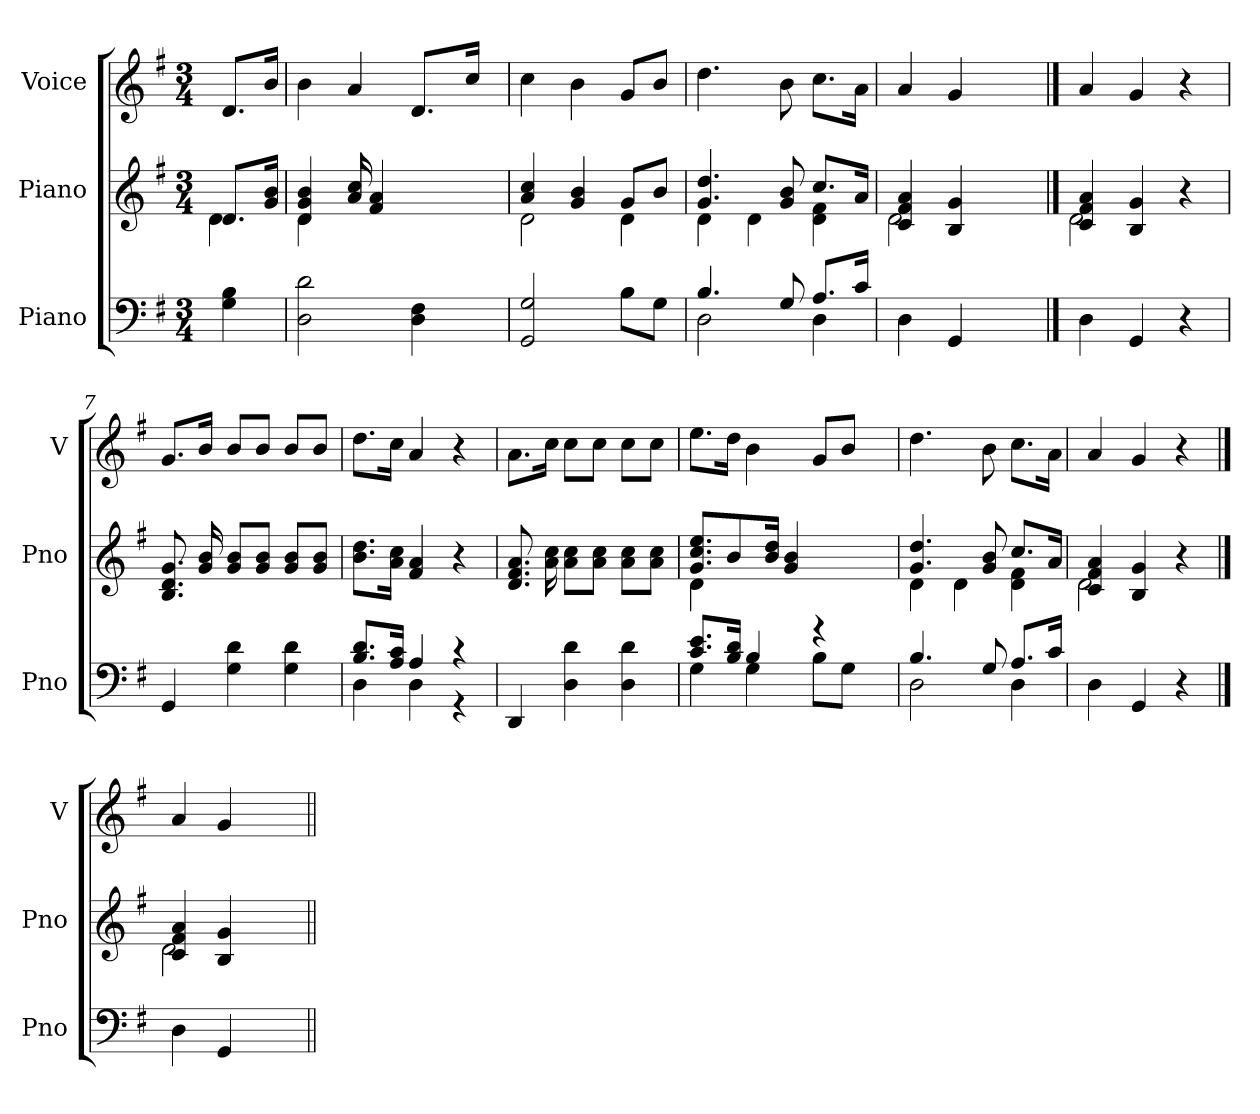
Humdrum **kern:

**kern	**kern	**kern
*part3	*part2	*part1
*staff3	*staff2	*staff1
*I"Piano	*I"Piano	*I"Voice
*I'Pno	*I'Pno	*I'V
*clefF4	*clefG2	*clefG2
*k[f#]	*k[f#]	*k[f#]
*M3/4	*M3/4	*M3/4
*MM72	*MM72	*MM72
=1	=1	=1
*	*^	*
4G\ 4B\	8.d/L	4d\	8.d/L
.	16g/ 16b/Jk	.	16b/Jk
=2	=2	=2	=2
2D\ 2d\	4d/ 4g/ 4b/	4d\	4b\
.	16a/ 16cc/	2ryy	4a/
.	4f#/ 4a/	.	.
4D\ 4F#\	.	.	8.d/L
.	4ryy	.	.
.	.	.	16cc/Jk
16ryy	.	16ryy	16ryy
=3	=3	=3	=3
2GG/ 2G/	4a/ 4cc/	2d\	4cc\
.	4g/ 4b/	.	4b\
8B\L	8g/L	4d\	8g/L
8G\J	8b/J	.	8b/J
=4	=4	=4	=4
*^	*	*	*
4.B/	2D\	4.g/ 4.dd/	4d\	4.dd\
.	.	.	4d\	.
8G/	.	8g/ 8b/	.	8b\
8.A/L	4D\	8.cc/L	4d\ 4f#\	8.cc\L
16c/Jk	.	16a/Jk	.	16a\Jk
*v	*v	*	*	*
=5	=5	=5	=5
4D\	4c/ 4f#/ 4a/	2d\	4a/
4GG/	4B/ 4g/	.	4g/
4ryy	4ryy	4ryy	4ryy
==6	==6	==6	==6
4D\	4c/ 4f#/ 4a/	2d\	4a/
4GG/	4B/ 4g/	.	4g/
4r	4r	4ryy	4r
*	*v	*v	*
=7	=7	=7
4GG/	8.B/ 8.d/ 8.g/	8.g/L
.	16g/ 16b/	16b/Jk
4G\ 4d\	8g/ 8b/L	8b/L
.	8g/ 8b/J	8b/J
4G\ 4d\	8g/ 8b/L	8b/L
.	8g/ 8b/J	8b/J
!!LO:LB:g=z
=8	=8	=8
*^	*	*
8.B/ 8.d/L	4D\	8.b\ 8.dd\L	8.dd\L
16A/ 16c/Jk	.	16a\ 16cc\Jk	16cc\Jk
4A/	4D\	4f#/ 4a/	4a/
4r	4r	4r	4r
*v	*v	*	*
=9	=9	=9
4DD/	8.d/ 8.f#/ 8.a/	8.a\L
.	16a\ 16cc\	16cc\Jk
4D\ 4d\	8a\ 8cc\L	8cc\L
.	8a\ 8cc\J	8cc\J
4D\ 4d\	8a\ 8cc\L	8cc\L
.	8a\ 8cc\J	8cc\J
=10	=10	=10
*^	*^	*
8.c/ 8.e/L	4G\	8.g/ 8.cc/ 8.ee/L	4d\	8.ee\L
16B/ 16d/Jk	.	8b/	.	16dd\Jk
4B/	4G\	.	2ryy	4b\
.	.	16b/ 16dd/Jk	.	.
.	.	4g/ 4b/	.	.
4r	8B\L	.	.	8g/L
.	8G\J	4ryy	.	8b/J
8ryy	8ryy	.	8ryy	8ryy
=11	=11	=11	=11	=11
4.B/	2D\	4.g/ 4.dd/	4d\	4.dd\
.	.	.	4d\	.
8G/	.	8g/ 8b/	.	8b\
8.A/L	4D\	8.cc/L	4d\ 4f#\	8.cc\L
16c/Jk	.	16a/Jk	.	16a\Jk
*v	*v	*	*	*
=12	=12	=12	=12
4D\	4c/ 4f#/ 4a/	2d\	4a/
4GG/	4B/ 4g/	.	4g/
4r	4r	4ryy	4r
==13	==13	==13	==13
4D\	4c/ 4f#/ 4a/	2d\	4a/
4GG/	4B/ 4g/	.	4g/
4ryy	4ryy	4ryy	4ryy
*	*v	*v	*
=||	=||	=||
*-	*-	*-
